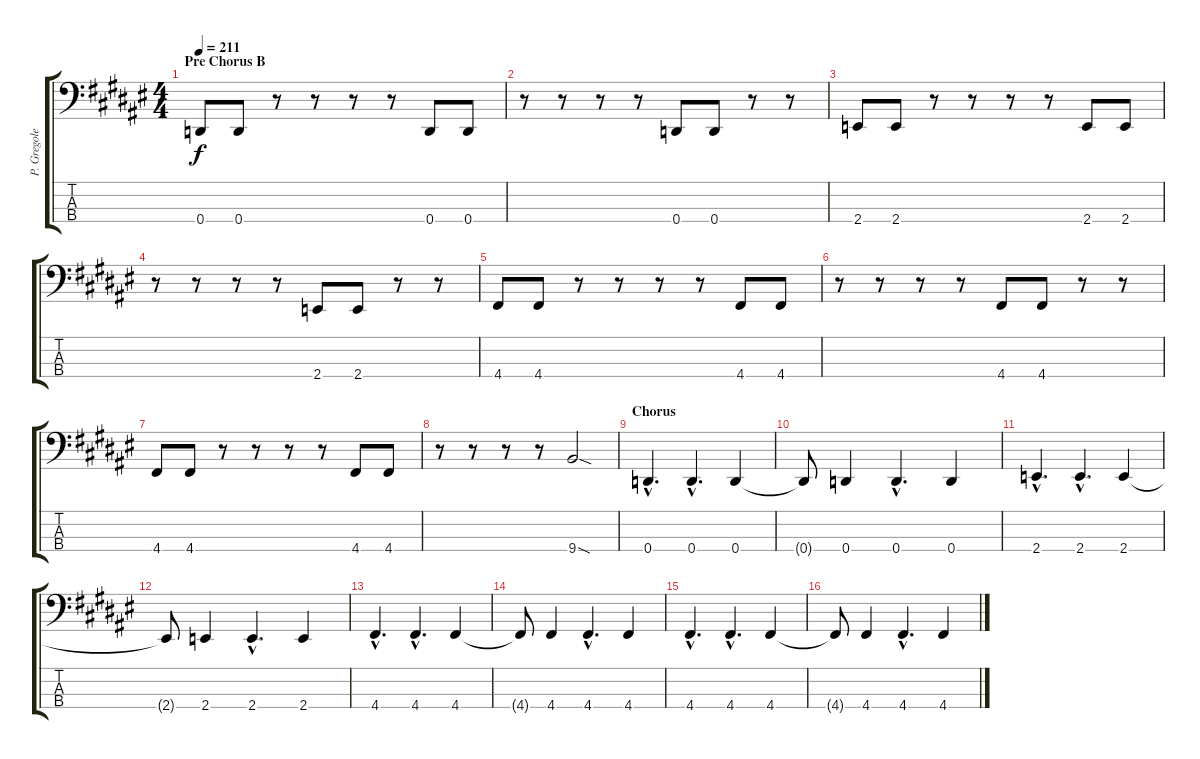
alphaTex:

\track ("P. Gregoletto" "P. Gregole") {instrument electricbassfinger}
\staff {score tabs}
\tuning (G2 D2 A1 D1) {hide}
\ts (4 4)
\section ("" "Pre Chorus B")
\tempo 211
\clef f4
\ks d#minor
0.4.8{dy f} 0.4.8 r.8 r.8 r.8 r.8 0.4.8 0.4.8 |
r.8 r.8 r.8 r.8 0.4.8 0.4.8 r.8 r.8 |
2.4.8 2.4.8 r.8 r.8 r.8 r.8 2.4.8 2.4.8 |
r.8 r.8 r.8 r.8 2.4.8 2.4.8 r.8 r.8 |
4.4.8 4.4.8 r.8 r.8 r.8 r.8 4.4.8 4.4.8 |
r.8 r.8 r.8 r.8 4.4.8 4.4.8 r.8 r.8 |
4.4.8 4.4.8 r.8 r.8 r.8 r.8 4.4.8 4.4.8 |
r.8 r.8 r.8 r.8 9.4{sod}.2 |
\section ("" "Chorus")
0.4{hac}.4{d} 0.4{hac}.4{d} 0.4.4 |
0.4{t}.8 0.4.4 0.4{hac}.4{d} 0.4.4 |
2.4{hac}.4{d} 2.4{hac}.4{d} 2.4.4 |
2.4{t}.8 2.4.4 2.4{hac}.4{d} 2.4.4 |
4.4{hac}.4{d} 4.4{hac}.4{d} 4.4.4 |
4.4{t}.8 4.4.4 4.4{hac}.4{d} 4.4.4 |
4.4{hac}.4{d} 4.4{hac}.4{d} 4.4.4 |
4.4{t}.8 4.4.4 4.4{hac}.4{d} 4.4.4
